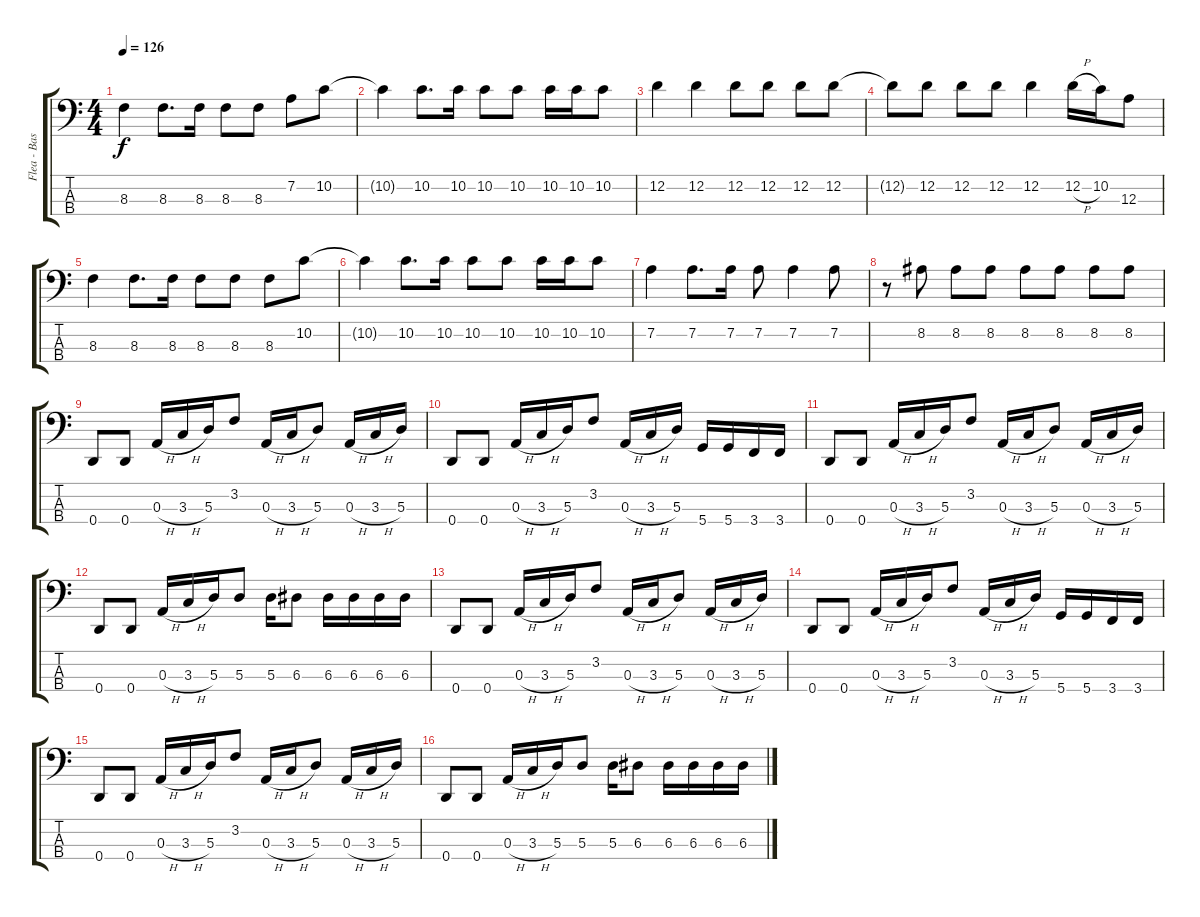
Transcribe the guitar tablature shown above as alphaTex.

\track ("Flea - Bass" "Flea - Bas") {instrument electricbassfinger}
\staff {score tabs}
\tuning (G2 D2 A1 D1) {hide}
\ts (4 4)
\tempo 126
\clef f4
\ks c
8.3.4{dy f} 8.3.8{d} 8.3.16 8.3.8 8.3.8 7.2.8 10.2.8 |
10.2{t}.4 10.2.8{d} 10.2.16 10.2.8 10.2.8 10.2.16 10.2.16 10.2.8 |
12.2.4 12.2.4 12.2.8 12.2.8 12.2.8 12.2.8 |
12.2{t}.8 12.2.8 12.2.8 12.2.8 12.2.4 12.2{h}.16 10.2.16 12.3.8 |
8.3.4 8.3.8{d} 8.3.16 8.3.8 8.3.8 8.3.8 10.2.8 |
10.2{t}.4 10.2.8{d} 10.2.16 10.2.8 10.2.8 10.2.16 10.2.16 10.2.8 |
7.2.4 7.2.8{d} 7.2.16 7.2.8 7.2.4 7.2.8 |
r.8 8.2.8 8.2.8 8.2.8 8.2.8 8.2.8 8.2.8 8.2.8 |
0.4.8 0.4.8 0.3{h}.16 3.3{h}.16 5.3.16 3.2.8 0.3{h}.16 3.3{h}.16 5.3.8 0.3{h}.16 3.3{h}.16 5.3.16 |
0.4.8 0.4.8 0.3{h}.16 3.3{h}.16 5.3.16 3.2.8 0.3{h}.16 3.3{h}.16 5.3.16 5.4.16 5.4.16 3.4.16 3.4.16 |
0.4.8 0.4.8 0.3{h}.16 3.3{h}.16 5.3.16 3.2.8 0.3{h}.16 3.3{h}.16 5.3.8 0.3{h}.16 3.3{h}.16 5.3.16 |
0.4.8 0.4.8 0.3{h}.16 3.3{h}.16 5.3.16 5.3.8 5.3.16 6.3.8 6.3.16 6.3.16 6.3.16 6.3.16 |
0.4.8 0.4.8 0.3{h}.16 3.3{h}.16 5.3.16 3.2.8 0.3{h}.16 3.3{h}.16 5.3.8 0.3{h}.16 3.3{h}.16 5.3.16 |
0.4.8 0.4.8 0.3{h}.16 3.3{h}.16 5.3.16 3.2.8 0.3{h}.16 3.3{h}.16 5.3.16 5.4.16 5.4.16 3.4.16 3.4.16 |
0.4.8 0.4.8 0.3{h}.16 3.3{h}.16 5.3.16 3.2.8 0.3{h}.16 3.3{h}.16 5.3.8 0.3{h}.16 3.3{h}.16 5.3.16 |
0.4.8 0.4.8 0.3{h}.16 3.3{h}.16 5.3.16 5.3.8 5.3.16 6.3.8 6.3.16 6.3.16 6.3.16 6.3.16
